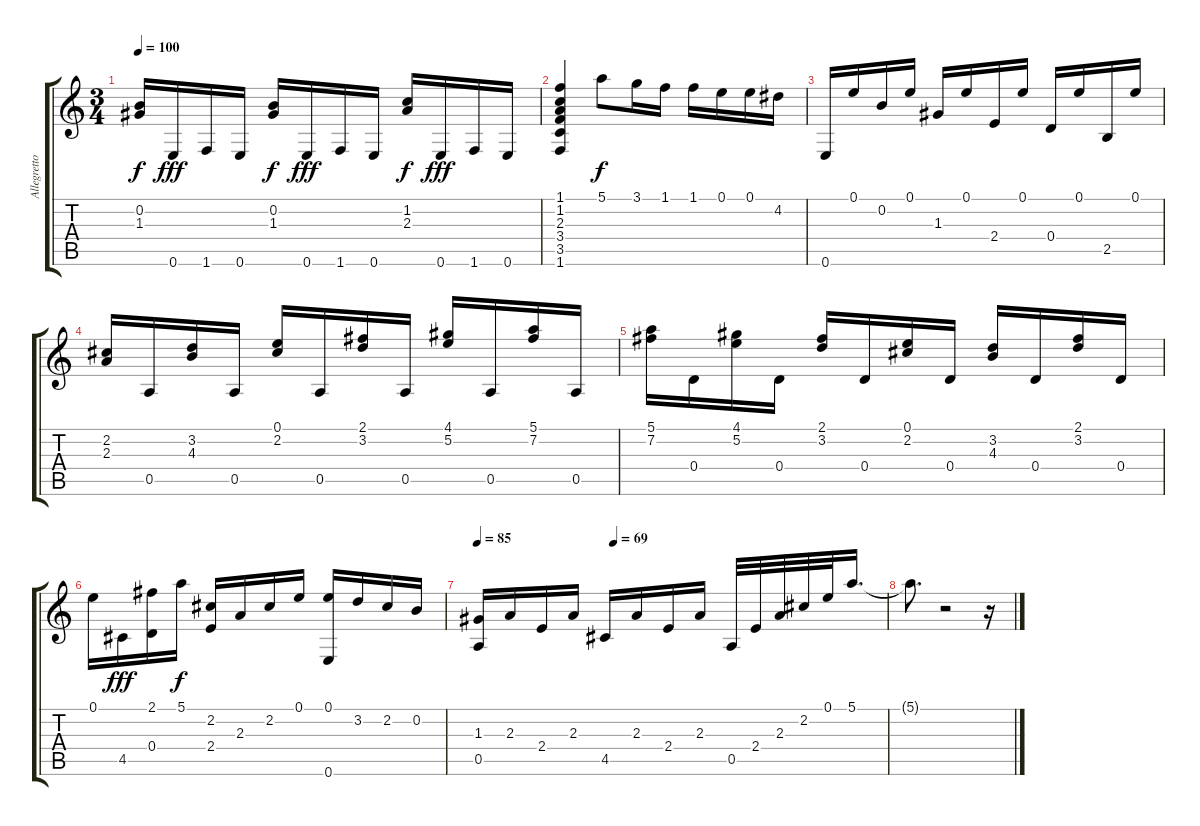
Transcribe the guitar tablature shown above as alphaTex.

\track ("Allegretto Scherzando" "Allegretto") {instrument acousticguitarnylon}
\staff {score tabs}
\tuning (E4 B3 G3 D3 A2 E2) {hide}
\ts (3 4)
\tempo 100
\clef g2
\ks c
(0.2 1.3).16{dy f} 0.6.16{dy fff} 1.6.16 0.6.16 (0.2 1.3).16{dy f} 0.6.16{dy fff} 1.6.16 0.6.16 (1.2 2.3).16{dy f} 0.6.16{dy fff} 1.6.16 0.6.16 |
(1.1 1.2 2.3 3.4 3.5 1.6).4 5.1.8{dy f} 3.1.16 1.1.16 1.1.16 0.1.16 0.1.16 4.2.16 |
0.6.16 0.1.16 0.2.16 0.1.16 1.3.16 0.1.16 2.4.16 0.1.16 0.4.16 0.1.16 2.5.16 0.1.16 |
(2.2 2.3).16 0.5.16 (3.2 4.3).16 0.5.16 (0.1 2.2).16 0.5.16 (2.1 3.2).16 0.5.16 (4.1 5.2).16 0.5.16 (5.1 7.2).16 0.5.16 |
(5.1 7.2).16 0.4.16 (4.1 5.2).16 0.4.16 (2.1 3.2).16 0.4.16 (0.1 2.2).16 0.4.16 (3.2 4.3).16 0.4.16 (2.1 3.2).16 0.4.16 |
0.1.16 4.5.16{dy fff} (2.1 0.4).16 5.1.16{dy f} (2.2 2.4).16 2.3.16 2.2.16 0.1.16 (0.1 0.6).16 3.2.16 2.2.16 0.2.16 |
\tempo 85
\tempo (69 0.3333333333333333)
(1.3 0.5).16 2.3.16 2.4.16 2.3.16 4.5.16 2.3.16 2.4.16 2.3.16 0.5.32 2.4.32 2.3.32 2.2.32 0.1.32 5.1.16{d} |
5.1{t}.8{d} r.2 r.16
